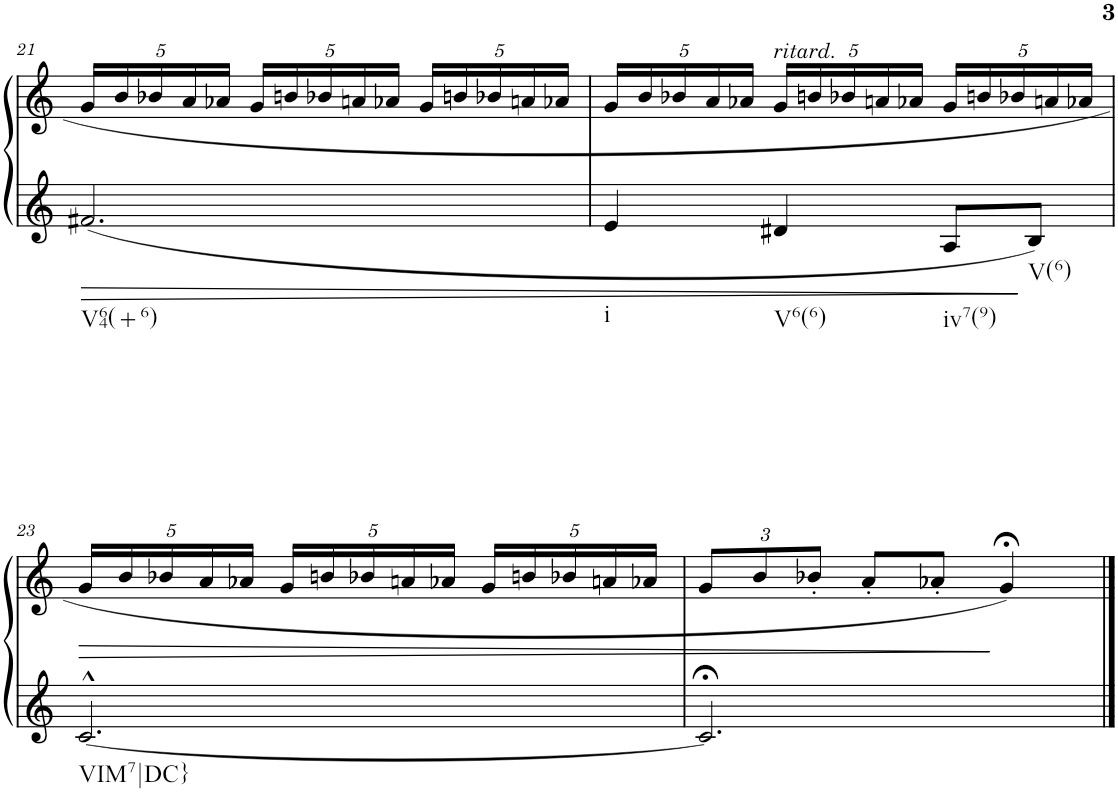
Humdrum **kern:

**kern	**kern	**dynam
*part1	*part1	*part1
*staff2	*staff1	*staff1/2
*I"Piano	*	*
!!LO:PB:g=z
*clefG2	*clefG2	*
*k[]	*k[]	*
*M3/4	*M3/4	*
*	*Xbrackettup	*
=21	=21	=21
!LO:TX:b:t=V64(+6)	!	!
2.f#X/	20g/LL	.
.	20b/	.
.	20b-X/	.
.	20a/	.
.	20a-X/JJ	.
.	20g/LL	.
.	20bn/	.
.	20b-X/	.
.	20an/	.
.	20a-X/JJ	.
.	20g/LL	.
.	20bn/	.
.	20b-X/	.
.	20an/	.
.	20a-X/JJ	.
=22	=22	=22
!LO:TX:b:t=i	!	!
4e/	20g/LL	.
.	20b/	.
.	20b-X/	.
.	20a/	.
.	20a-X/JJ	.
!	!LO:TX:a:i:t=ritard.	!
!LO:TX:b:t=V6(6)	!	!
4d#X/	20g/LL	.
.	20bn/	.
.	20b-X/	.
.	20an/	.
.	20a-X/JJ	.
!LO:TX:b:t=iv7(9)	!	!
8A/L	20g/LL	.
.	20bn/	.
.	20b-X/	.
!LO:TX:b:t=V(6)	!	!
8B/J	.	.
.	20an/	.
.	20a-X/JJ	.
!!LO:LB:g=z
=23	=23	=23
!LO:TX:b:t=VIM7|DC}	!	!
!	!	!LO:HP:b
[2.c^^/	20g/LL	>
.	20b/	.
.	20b-X/	.
.	20a/	.
.	20a-X/JJ	.
.	20g/LL	.
.	20bn/	.
.	20b-X/	.
.	20an/	.
.	20a-X/JJ	.
.	20g/LL	.
.	20bn/	.
.	20b-X/	.
.	20an/	.
.	20a-X/JJ	.
=24	=24	=24
2.c;</]	12g/L	.
.	12b/	.
.	12b-X'/J	.
.	8a'/L	.
.	8a-X'/J	.
.	4g;</	]
==	==	==
*-	*-	*-
